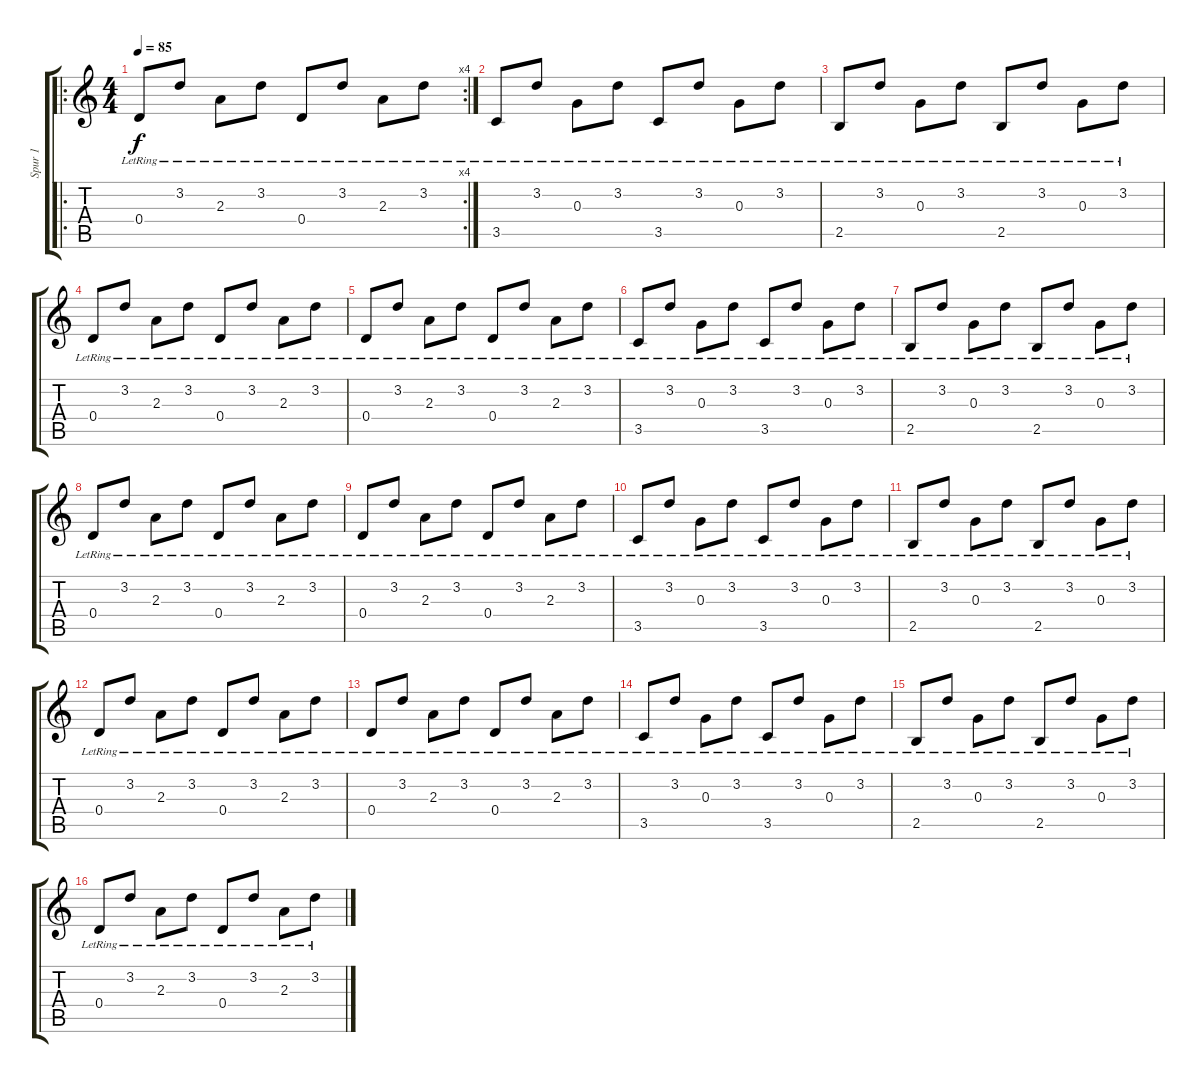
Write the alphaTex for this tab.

\track ("Spur 1" "Spur 1") {instrument acousticguitarsteel}
\staff {score tabs}
\tuning (E4 B3 G3 D3 A2 E2) {hide}
\ro
\rc 4
\ts (4 4)
\tempo 85
\clef g2
\ks c
0.4{lr}.8{dy f instrument acousticguitarsteel} 3.2{lr}.8 2.3{lr}.8 3.2{lr}.8 0.4{lr}.8 3.2{lr}.8 2.3{lr}.8 3.2{lr}.8 |
3.5{lr}.8 3.2{lr}.8 0.3{lr}.8 3.2{lr}.8 3.5{lr}.8 3.2{lr}.8 0.3{lr}.8 3.2{lr}.8 |
2.5{lr}.8 3.2{lr}.8 0.3{lr}.8 3.2{lr}.8 2.5{lr}.8 3.2{lr}.8 0.3{lr}.8 3.2{lr}.8 |
0.4{lr}.8 3.2{lr}.8 2.3{lr}.8 3.2{lr}.8 0.4{lr}.8 3.2{lr}.8 2.3{lr}.8 3.2{lr}.8 |
0.4{lr}.8 3.2{lr}.8 2.3{lr}.8 3.2{lr}.8 0.4{lr}.8 3.2{lr}.8 2.3{lr}.8 3.2{lr}.8 |
3.5{lr}.8 3.2{lr}.8 0.3{lr}.8 3.2{lr}.8 3.5{lr}.8 3.2{lr}.8 0.3{lr}.8 3.2{lr}.8 |
2.5{lr}.8 3.2{lr}.8 0.3{lr}.8 3.2{lr}.8 2.5{lr}.8 3.2{lr}.8 0.3{lr}.8 3.2{lr}.8 |
0.4{lr}.8 3.2{lr}.8 2.3{lr}.8 3.2{lr}.8 0.4{lr}.8 3.2{lr}.8 2.3{lr}.8 3.2{lr}.8 |
0.4{lr}.8 3.2{lr}.8 2.3{lr}.8 3.2{lr}.8 0.4{lr}.8 3.2{lr}.8 2.3{lr}.8 3.2{lr}.8 |
3.5{lr}.8 3.2{lr}.8 0.3{lr}.8 3.2{lr}.8 3.5{lr}.8 3.2{lr}.8 0.3{lr}.8 3.2{lr}.8 |
2.5{lr}.8 3.2{lr}.8 0.3{lr}.8 3.2{lr}.8 2.5{lr}.8 3.2{lr}.8 0.3{lr}.8 3.2{lr}.8 |
0.4{lr}.8 3.2{lr}.8 2.3{lr}.8 3.2{lr}.8 0.4{lr}.8 3.2{lr}.8 2.3{lr}.8 3.2{lr}.8 |
0.4{lr}.8 3.2{lr}.8 2.3{lr}.8 3.2{lr}.8 0.4{lr}.8 3.2{lr}.8 2.3{lr}.8 3.2{lr}.8 |
3.5{lr}.8 3.2{lr}.8 0.3{lr}.8 3.2{lr}.8 3.5{lr}.8 3.2{lr}.8 0.3{lr}.8 3.2{lr}.8 |
2.5{lr}.8 3.2{lr}.8 0.3{lr}.8 3.2{lr}.8 2.5{lr}.8 3.2{lr}.8 0.3{lr}.8 3.2{lr}.8 |
0.4{lr}.8 3.2{lr}.8 2.3{lr}.8 3.2{lr}.8 0.4{lr}.8 3.2{lr}.8 2.3{lr}.8 3.2{lr}.8
